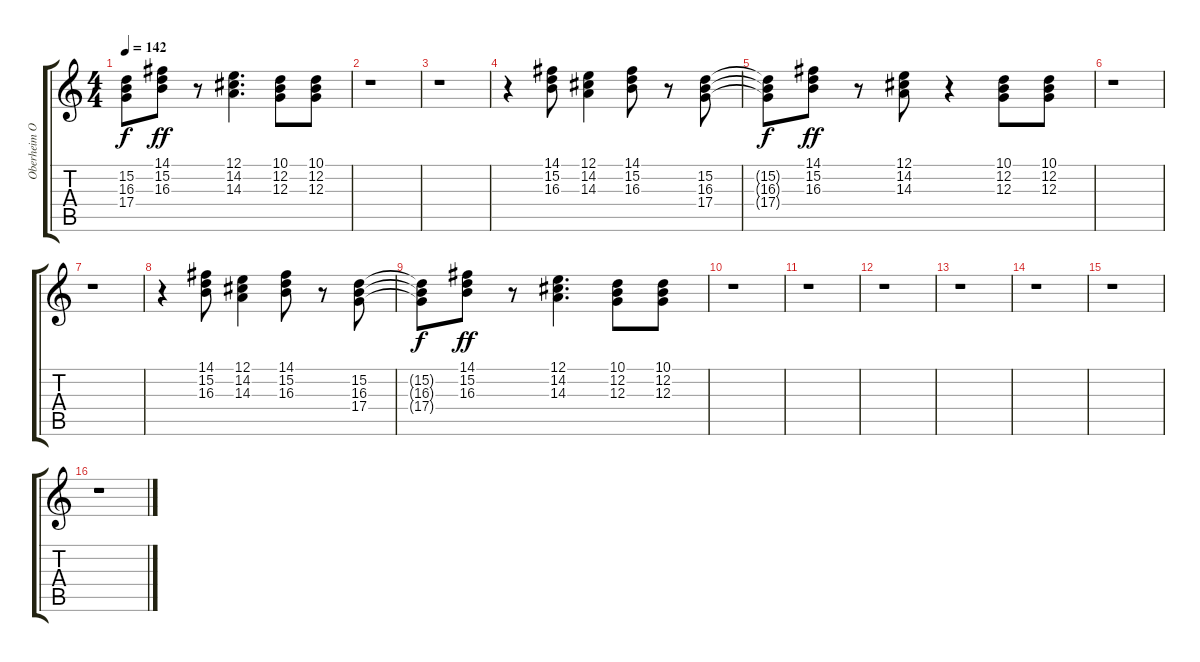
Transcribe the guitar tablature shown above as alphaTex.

\track ("Oberheim OB-X Multitrack" "Oberheim O") {instrument rockorgan}
\staff {score tabs}
\tuning (E4 B3 G3 D3 A2 E2) {hide}
\ts (4 4)
\tempo 142
\clef g2
\ks c
(15.2{t} 16.3{t} 17.4{t}).8{dy f} (14.1 15.2 16.3).8{dy ff} r.8 (12.1 14.2 14.3).4{d} (10.1 12.2 12.3).8 (10.1 12.2 12.3).8 |
r.1 |
r.1 |
r.4 (14.1 15.2 16.3).8 (12.1 14.2 14.3).4 (14.1 15.2 16.3).8 r.8 (15.2 16.3 17.4).8 |
(15.2{t} 16.3{t} 17.4{t}).8{dy f} (14.1 15.2 16.3).8{dy ff} r.8 (12.1 14.2 14.3).8 r.4 (10.1 12.2 12.3).8 (10.1 12.2 12.3).8 |
r.1 |
r.1 |
r.4 (14.1 15.2 16.3).8 (12.1 14.2 14.3).4 (14.1 15.2 16.3).8 r.8 (15.2 16.3 17.4).8 |
(15.2{t} 16.3{t} 17.4{t}).8{dy f} (14.1 15.2 16.3).8{dy ff} r.8 (12.1 14.2 14.3).4{d} (10.1 12.2 12.3).8 (10.1 12.2 12.3).8 |
r.1 |
r.1 |
r.1 |
r.1 |
r.1 |
r.1 |
r.1
